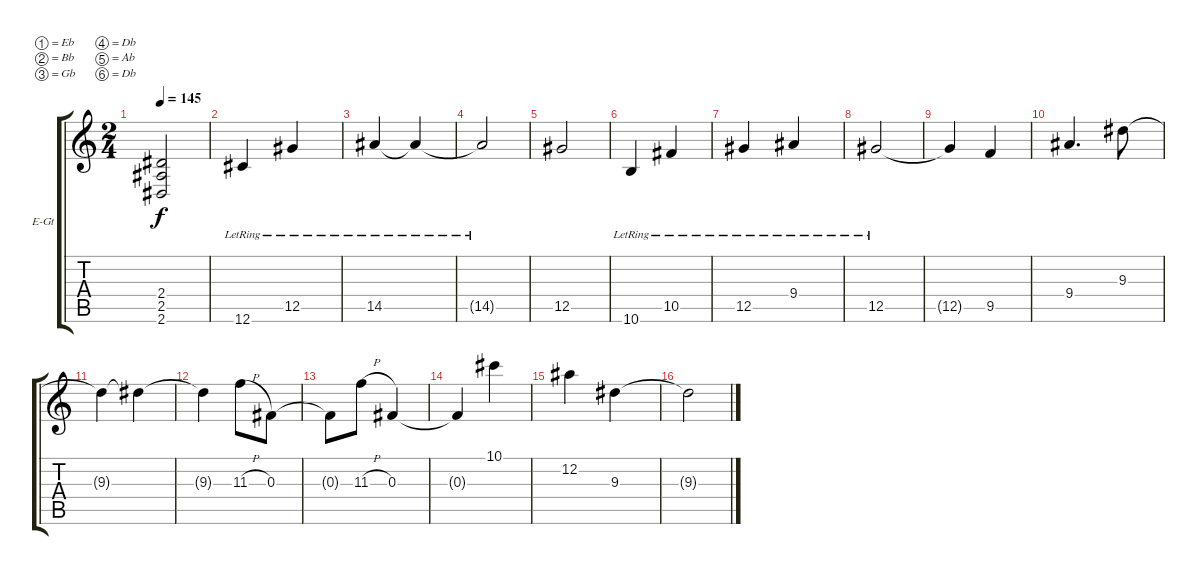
\bracketExtendMode groupsimilarinstruments
\firstSystemTrackNameOrientation horizontal
\otherSystemsTrackNameOrientation horizontal
\track ("Guitar 2" "E-Gt") {instrument overdrivenguitar}
\staff {score tabs}
\tuning (Eb4 Bb3 Gb3 Db3 Ab2 Db2)
\ts (2 4)
\tempo 145
\clef g2
\ks c
(2.4 2.5 2.6).2{dy f} |
12.6{lr}.4 12.5{lr}.4 |
14.5{lr}.4 14.5{lr t}.4 |
14.5{lr t}.2 |
12.5.2 |
10.6{lr}.4 10.5{lr}.4 |
12.5{lr}.4 9.4{lr}.4 |
12.5{lr}.2 |
12.5{t}.4 9.5.4 |
9.4.4{d} 9.3.8 |
9.3{t}.4 9.3{t}.4 |
9.3{t}.4 11.3{h}.8 0.3.8 |
0.3{t}.8 11.3{h}.8 0.3.4 |
0.3{t}.4 10.1.4 |
12.2.4 9.3.4 |
9.3{t}.2
